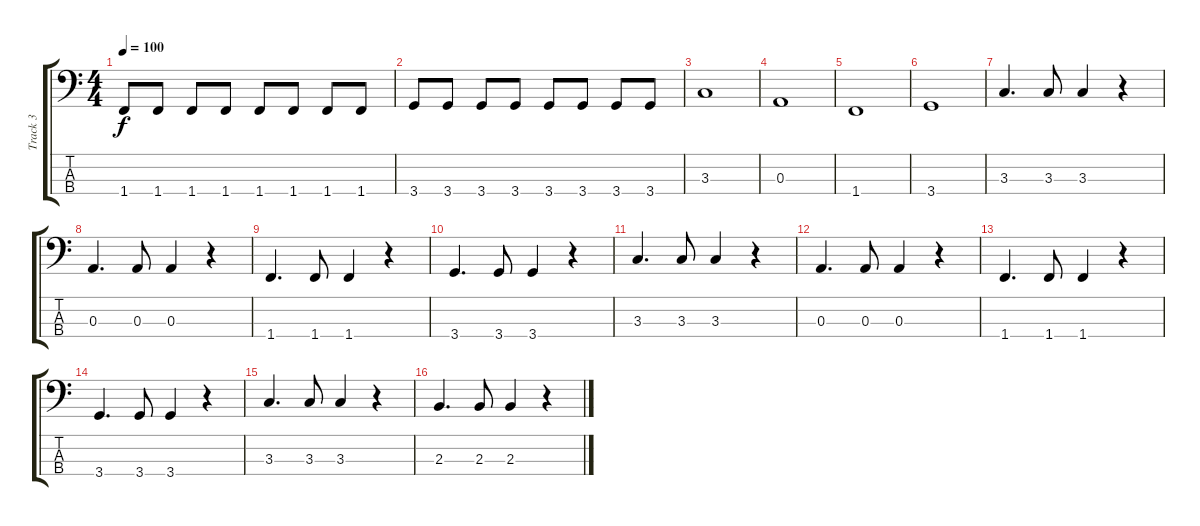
\track ("Track 3" "Track 3") {instrument electricbassfinger}
\staff {score tabs}
\tuning (G2 D2 A1 E1) {hide}
\ts (4 4)
\tempo 100
\clef f4
\ks c
1.4.8{dy f} 1.4.8 1.4.8 1.4.8 1.4.8 1.4.8 1.4.8 1.4.8 |
3.4.8 3.4.8 3.4.8 3.4.8 3.4.8 3.4.8 3.4.8 3.4.8 |
3.3.1 |
0.3.1 |
1.4.1 |
3.4.1 |
3.3.4{d} 3.3.8 3.3.4 r.4 |
0.3.4{d} 0.3.8 0.3.4 r.4 |
1.4.4{d} 1.4.8 1.4.4 r.4 |
3.4.4{d} 3.4.8 3.4.4 r.4 |
3.3.4{d} 3.3.8 3.3.4 r.4 |
0.3.4{d} 0.3.8 0.3.4 r.4 |
1.4.4{d} 1.4.8 1.4.4 r.4 |
3.4.4{d} 3.4.8 3.4.4 r.4 |
3.3.4{d} 3.3.8 3.3.4 r.4 |
2.3.4{d} 2.3.8 2.3.4 r.4
